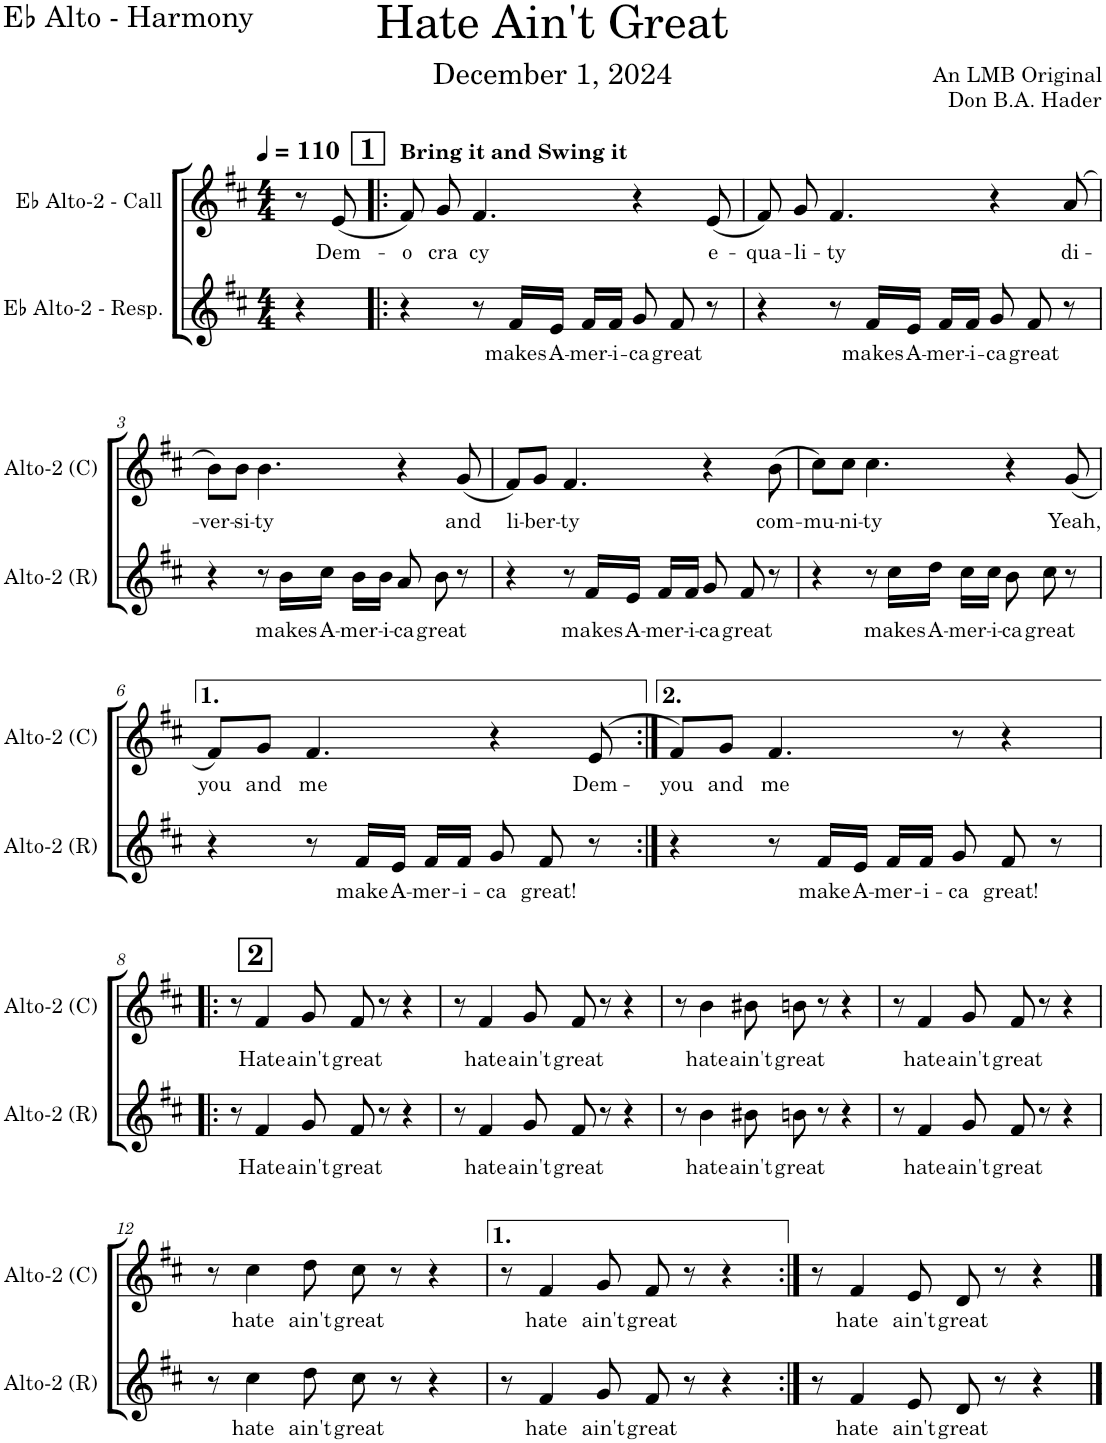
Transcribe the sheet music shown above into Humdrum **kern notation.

**kern	**text	**kern	**text
*part2	*part2	*part1	*part1
*staff2	*staff2	*staff1	*staff1
*I"Eb Alto-2 - Resp.	*	*I"Eb Alto-2 - Call	*
*I'Alto-2 (R)	*	*I'Alto-2 (C)	*
*clefG2	*	*clefG2	*
*Trd5c9	*	*Trd5c9	*
*k[f#c#]	*	*k[f#c#]	*
*M4/4	*	*M4/4	*
*MM110	*	*MM110	*
=	=	=	=
4r	.	8r	.
!	!	!	!LO:LY:b
.	.	(8e/	Dem-
!!LO:REH:place=s1:a:B:cj:fs=14:t=1
=1!|:	=1!|:	=1!|:	=1!|:
!	!	!LO:TX:a:B:t=Bring it and Swing it	!
!	!	!	!LO:LY:b
4r	.	8f#/)	-o
!	!	!	!LO:LY:b
.	.	8g/	-cra
!	!	!	!LO:LY:b
8r	.	4.f#/	-cy
!	!LO:LY:b	!	!
16f#/LL	makes	.	.
!	!LO:LY:b	!	!
16e/JJ	A-	.	.
!	!LO:LY:b	!	!
16f#/LL	-mer-	.	.
!	!LO:LY:b	!	!
16f#/JJ	-i-	.	.
!	!LO:LY:b	!	!
8g/	-ca	4r	.
!	!LO:LY:b	!	!
8f#/	great	.	.
!	!	!	!LO:LY:b
8r	.	(8e/	e-
=2	=2	=2	=2
!	!	!	!LO:LY:b
4r	.	8f#/)	-qua-
!	!	!	!LO:LY:b
.	.	8g/	-li-
!	!	!	!LO:LY:b
8r	.	4.f#/	-ty
!	!LO:LY:b	!	!
16f#/LL	makes	.	.
!	!LO:LY:b	!	!
16e/JJ	A-	.	.
!	!LO:LY:b	!	!
16f#/LL	-mer-	.	.
!	!LO:LY:b	!	!
16f#/JJ	-i-	.	.
!	!LO:LY:b	!	!
8g/	-ca	4r	.
!	!LO:LY:b	!	!
8f#/	great	.	.
!	!	!	!LO:LY:b
8r	.	(8a/	di-
!!LO:LB:g=z
=3	=3	=3	=3
!	!	!	!LO:LY:b
4r	.	8b\L)	-ver-
!	!	!	!LO:LY:b
.	.	8b\J	-si-
!	!	!	!LO:LY:b
8r	.	4.b\	-ty
!	!LO:LY:b	!	!
16b\LL	makes	.	.
!	!LO:LY:b	!	!
16cc#\JJ	A-	.	.
!	!LO:LY:b	!	!
16b\LL	-mer-	.	.
!	!LO:LY:b	!	!
16b\JJ	-i-	.	.
!	!LO:LY:b	!	!
8a/	-ca	4r	.
!	!LO:LY:b	!	!
8b\	great	.	.
!	!	!	!LO:LY:b
8r	.	(8g/	and
=4	=4	=4	=4
!	!	!	!LO:LY:b
4r	.	8f#/L)	li-
!	!	!	!LO:LY:b
.	.	8g/J	-ber-
!	!	!	!LO:LY:b
8r	.	4.f#/	-ty
!	!LO:LY:b	!	!
16f#/LL	makes	.	.
!	!LO:LY:b	!	!
16e/JJ	A-	.	.
!	!LO:LY:b	!	!
16f#/LL	-mer-	.	.
!	!LO:LY:b	!	!
16f#/JJ	-i-	.	.
!	!LO:LY:b	!	!
8g/	-ca	4r	.
!	!LO:LY:b	!	!
8f#/	great	.	.
!	!	!	!LO:LY:b
8r	.	(8b\	com-
=5	=5	=5	=5
!	!	!	!LO:LY:b
4r	.	8cc#\L)	-mu-
!	!	!	!LO:LY:b
.	.	8cc#\J	-ni-
!	!	!	!LO:LY:b
8r	.	4.cc#\	-ty
!	!LO:LY:b	!	!
16cc#\LL	makes	.	.
!	!LO:LY:b	!	!
16dd\JJ	A-	.	.
!	!LO:LY:b	!	!
16cc#\LL	-mer-	.	.
!	!LO:LY:b	!	!
16cc#\JJ	-i-	.	.
!	!LO:LY:b	!	!
8b\	-ca	4r	.
!	!LO:LY:b	!	!
8cc#\	great	.	.
!	!	!	!LO:LY:b
8r	.	(8g/	Yeah,
!!LO:LB:g=z
=6	=6	=6	=6
!	!	!	!LO:LY:b
4r	.	8f#/L)	you
!	!	!	!LO:LY:b
.	.	8g/J	and
!	!	!	!LO:LY:b
8r	.	4.f#/	me
!	!LO:LY:b	!	!
16f#/LL	make	.	.
!	!LO:LY:b	!	!
16e/JJ	A-	.	.
!	!LO:LY:b	!	!
16f#/LL	-mer-	.	.
!	!LO:LY:b	!	!
16f#/JJ	-i-	.	.
!	!LO:LY:b	!	!
8g/	-ca	4r	.
!	!LO:LY:b	!	!
8f#/	great!	.	.
!	!	!	!LO:LY:b
8r	.	(>8e/	Dem-
=7:|!	=7:|!	=7:|!	=7:|!
!	!	!	!LO:LY:b
4r	.	8f#/L)	-you
!	!	!	!LO:LY:b
.	.	8g/J	and
!	!	!	!LO:LY:b
8r	.	4.f#/	me
!	!LO:LY:b	!	!
16f#/LL	make	.	.
!	!LO:LY:b	!	!
16e/JJ	A-	.	.
!	!LO:LY:b	!	!
16f#/LL	-mer-	.	.
!	!LO:LY:b	!	!
16f#/JJ	-i-	.	.
!	!LO:LY:b	!	!
8g/	-ca	8r	.
!	!LO:LY:b	!	!
8f#/	great!	4r	.
8r	.	.	.
!!LO:LB:g=z
!!LO:REH:place=s1:a:B:cj:fs=14:t=2:qo=0.5
=8!|:	=8!|:	=8!|:	=8!|:
8r	.	8r	.
!	!LO:LY:b	!	!LO:LY:b
4f#/	Hate	4f#/	Hate
!	!LO:LY:b	!	!LO:LY:b
8g/	ain't	8g/	ain't
!	!LO:LY:b	!	!LO:LY:b
8f#/	great	8f#/	great
8r	.	8r	.
4r	.	4r	.
=9	=9	=9	=9
8r	.	8r	.
!	!LO:LY:b	!	!LO:LY:b
4f#/	hate	4f#/	hate
!	!LO:LY:b	!	!LO:LY:b
8g/	ain't	8g/	ain't
!	!LO:LY:b	!	!LO:LY:b
8f#/	great	8f#/	great
8r	.	8r	.
4r	.	4r	.
=10	=10	=10	=10
8r	.	8r	.
!	!LO:LY:b	!	!LO:LY:b
4b\	hate	4b\	hate
!	!LO:LY:b	!	!LO:LY:b
8b#X\	ain't	8b#X\	ain't
!	!LO:LY:b	!	!LO:LY:b
8bn\	great	8bn\	great
8r	.	8r	.
4r	.	4r	.
=11	=11	=11	=11
8r	.	8r	.
!	!LO:LY:b	!	!LO:LY:b
4f#/	hate	4f#/	hate
!	!LO:LY:b	!	!LO:LY:b
8g/	ain't	8g/	ain't
!	!LO:LY:b	!	!LO:LY:b
8f#/	great	8f#/	great
8r	.	8r	.
4r	.	4r	.
!!LO:LB:g=z
=12	=12	=12	=12
8r	.	8r	.
!	!LO:LY:b	!	!LO:LY:b
4cc#\	hate	4cc#\	hate
!	!LO:LY:b	!	!LO:LY:b
8dd\	ain't	8dd\	ain't
!	!LO:LY:b	!	!LO:LY:b
8cc#\	great	8cc#\	great
8r	.	8r	.
4r	.	4r	.
=13	=13	=13	=13
8r	.	8r	.
!	!LO:LY:b	!	!LO:LY:b
4f#/	hate	4f#/	hate
!	!LO:LY:b	!	!LO:LY:b
8g/	ain't	8g/	ain't
!	!LO:LY:b	!	!LO:LY:b
8f#/	great	8f#/	great
8r	.	8r	.
4r	.	4r	.
=14:|!	=14:|!	=14:|!	=14:|!
8r	.	8r	.
!	!LO:LY:b	!	!LO:LY:b
4f#/	hate	4f#/	hate
!	!LO:LY:b	!	!LO:LY:b
8e/	ain't	8e/	ain't
!	!LO:LY:b	!	!LO:LY:b
8d/	great	8d/	great
8r	.	8r	.
4r	.	4r	.
==	==	==	==
*-	*-	*-	*-
